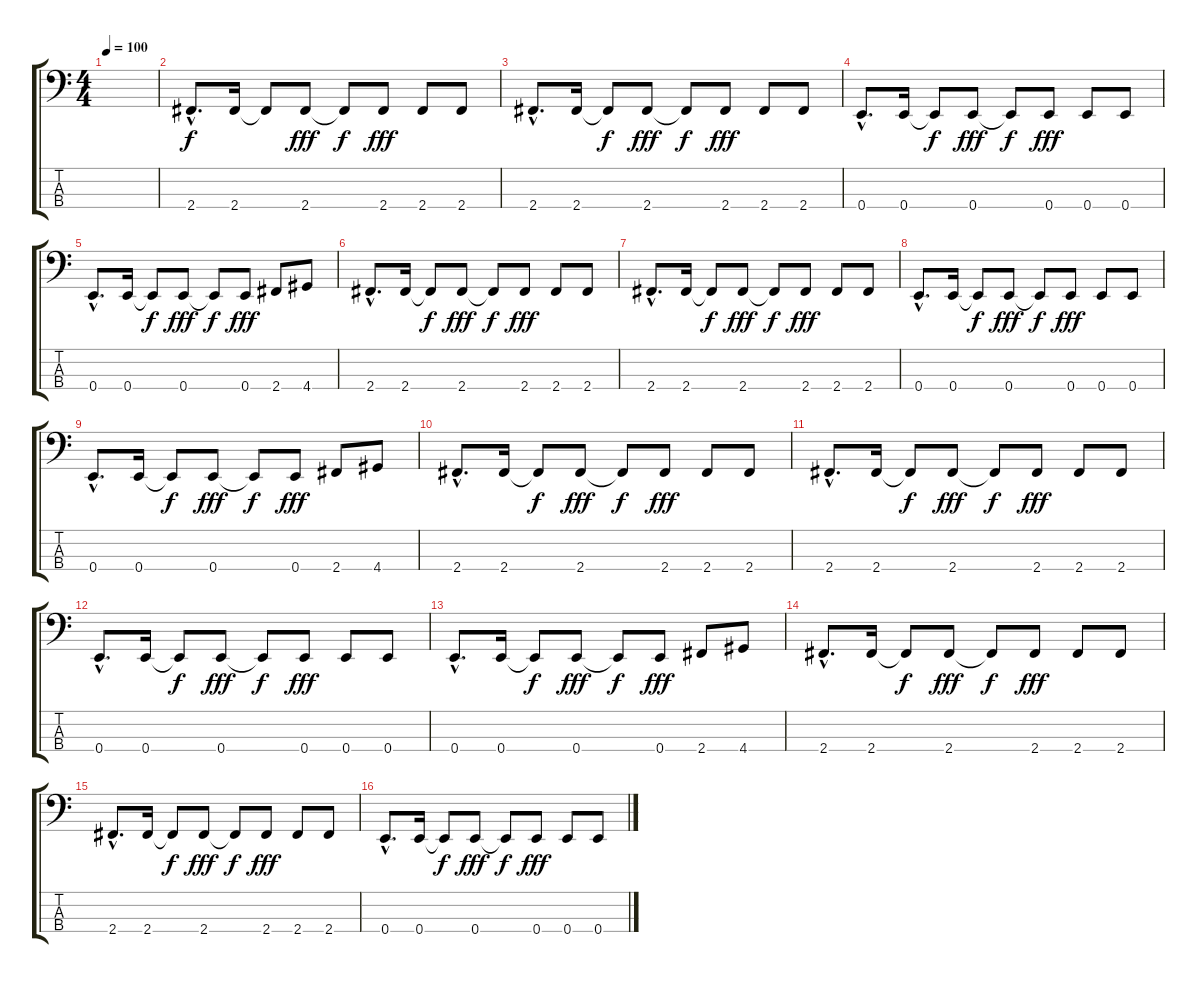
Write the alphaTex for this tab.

\track "" {instrument electricbassfinger}
\staff {score tabs}
\tuning (G2 D2 A1 E1) {hide}
\ts (4 4)
\tempo 100
\clef f4
\ks c
|
2.4{hac}.8{d} 2.4.16 2.4{t}.8{dy f} 2.4.8{dy fff} 2.4{t}.8{dy f} 2.4.8{dy fff} 2.4.8 2.4.8 |
2.4{hac}.8{d} 2.4.16 2.4{t}.8{dy f} 2.4.8{dy fff} 2.4{t}.8{dy f} 2.4.8{dy fff} 2.4.8 2.4.8 |
0.4{hac}.8{d} 0.4.16 0.4{t}.8{dy f} 0.4.8{dy fff} 0.4{t}.8{dy f} 0.4.8{dy fff} 0.4.8 0.4.8 |
0.4{hac}.8{d} 0.4.16 0.4{t}.8{dy f} 0.4.8{dy fff} 0.4{t}.8{dy f} 0.4.8{dy fff} 2.4.8 4.4.8 |
2.4{hac}.8{d} 2.4.16 2.4{t}.8{dy f} 2.4.8{dy fff} 2.4{t}.8{dy f} 2.4.8{dy fff} 2.4.8 2.4.8 |
2.4{hac}.8{d} 2.4.16 2.4{t}.8{dy f} 2.4.8{dy fff} 2.4{t}.8{dy f} 2.4.8{dy fff} 2.4.8 2.4.8 |
0.4{hac}.8{d} 0.4.16 0.4{t}.8{dy f} 0.4.8{dy fff} 0.4{t}.8{dy f} 0.4.8{dy fff} 0.4.8 0.4.8 |
0.4{hac}.8{d} 0.4.16 0.4{t}.8{dy f} 0.4.8{dy fff} 0.4{t}.8{dy f} 0.4.8{dy fff} 2.4.8 4.4.8 |
2.4{hac}.8{d} 2.4.16 2.4{t}.8{dy f} 2.4.8{dy fff} 2.4{t}.8{dy f} 2.4.8{dy fff} 2.4.8 2.4.8 |
2.4{hac}.8{d} 2.4.16 2.4{t}.8{dy f} 2.4.8{dy fff} 2.4{t}.8{dy f} 2.4.8{dy fff} 2.4.8 2.4.8 |
0.4{hac}.8{d} 0.4.16 0.4{t}.8{dy f} 0.4.8{dy fff} 0.4{t}.8{dy f} 0.4.8{dy fff} 0.4.8 0.4.8 |
0.4{hac}.8{d} 0.4.16 0.4{t}.8{dy f} 0.4.8{dy fff} 0.4{t}.8{dy f} 0.4.8{dy fff} 2.4.8 4.4.8 |
2.4{hac}.8{d} 2.4.16 2.4{t}.8{dy f} 2.4.8{dy fff} 2.4{t}.8{dy f} 2.4.8{dy fff} 2.4.8 2.4.8 |
2.4{hac}.8{d} 2.4.16 2.4{t}.8{dy f} 2.4.8{dy fff} 2.4{t}.8{dy f} 2.4.8{dy fff} 2.4.8 2.4.8 |
0.4{hac}.8{d} 0.4.16 0.4{t}.8{dy f} 0.4.8{dy fff} 0.4{t}.8{dy f} 0.4.8{dy fff} 0.4.8 0.4.8
